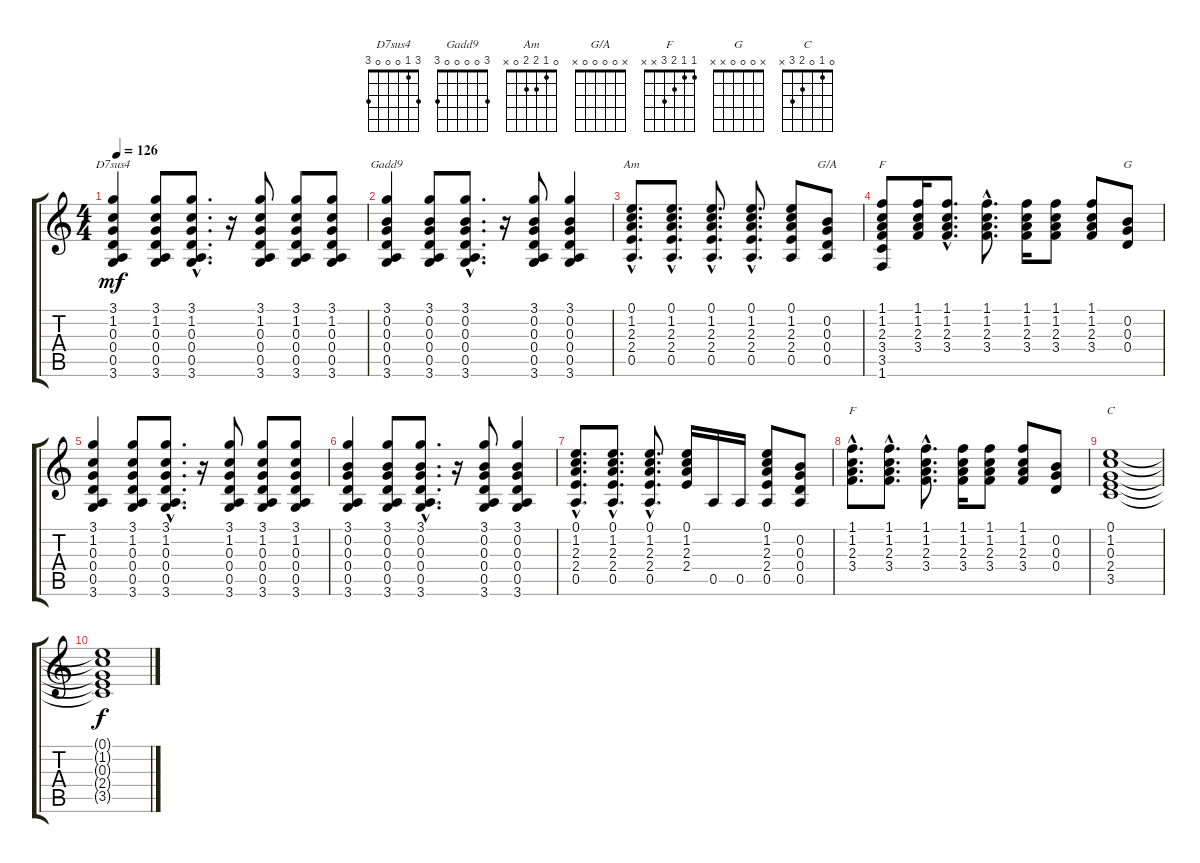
\track "" {instrument acousticguitarsteel}
\staff {score tabs}
\tuning (E4 B3 G3 D3 A2 E2) {hide}
\chord ("D7sus4" 3 1 0 0 0 3)
\chord ("Gadd9" 3 0 0 0 0 3)
\chord ("Am" 0 1 2 2 0 x)
\chord ("G/A" x 0 0 0 0 x)
\chord ("F" 1 1 2 3 3 1)
\chord ("G" x 0 0 0 x x)
\chord ("F" 1 1 2 3 x x)
\chord ("C" 0 1 0 2 3 x)
\ts (4 4)
\tempo 126
\clef g2
\ks c
(3.1 1.2 0.3 0.4 0.5 3.6).4{ch "D7sus4" dy mf} (3.1 1.2 0.3 0.4 0.5 3.6).8 (3.1{hac} 1.2{hac} 0.3{hac} 0.4{hac} 0.5{hac} 3.6{hac}).8{d} r.16 (3.1 1.2 0.3 0.4 0.5 3.6).8 (3.1 1.2 0.3 0.4 0.5 3.6).8 (3.1 1.2 0.3 0.4 0.5 3.6).8 |
(3.1 0.2 0.3 0.4 0.5 3.6).4{ch "Gadd9"} (3.1 0.2 0.3 0.4 0.5 3.6).8 (3.1{hac} 0.2{hac} 0.3{hac} 0.4{hac} 0.5{hac} 3.6{hac}).8{d} r.16 (3.1 0.2 0.3 0.4 0.5 3.6).8 (3.1 0.2 0.3 0.4 0.5 3.6).4 |
(0.1{hac} 1.2{hac} 2.3{hac} 2.4{hac} 0.5{hac}).8{d ch "Am"} (0.1{hac} 1.2{hac} 2.3{hac} 2.4{hac} 0.5{hac}).8{d} (0.1{hac} 1.2{hac} 2.3{hac} 2.4{hac} 0.5{hac}).8{d} (0.1{hac} 1.2{hac} 2.3{hac} 2.4{hac} 0.5{hac}).8{d} (0.1 1.2 2.3 2.4 0.5).8 (0.2 0.3 0.4 0.5).8{ch "G/A"} |
(1.1 1.2 2.3 3.4 3.5 1.6).8{ch "F"} (1.1 1.2 2.3 3.4).16 (1.1{hac} 1.2{hac} 2.3{hac} 3.4{hac}).8{d} (1.1{hac} 1.2{hac} 2.3{hac} 3.4{hac}).8{d} (1.1 1.2 2.3 3.4).16 (1.1 1.2 2.3 3.4).8 (1.1 1.2 2.3 3.4).8 (0.2 0.3 0.4).8{ch "G"} |
(3.1 1.2 0.3 0.4 0.5 3.6).4 (3.1 1.2 0.3 0.4 0.5 3.6).8 (3.1{hac} 1.2{hac} 0.3{hac} 0.4{hac} 0.5{hac} 3.6{hac}).8{d} r.16 (3.1 1.2 0.3 0.4 0.5 3.6).8 (3.1 1.2 0.3 0.4 0.5 3.6).8 (3.1 1.2 0.3 0.4 0.5 3.6).8 |
(3.1 0.2 0.3 0.4 0.5 3.6).4 (3.1 0.2 0.3 0.4 0.5 3.6).8 (3.1{hac} 0.2{hac} 0.3{hac} 0.4{hac} 0.5{hac} 3.6{hac}).8{d} r.16 (3.1 0.2 0.3 0.4 0.5 3.6).8 (3.1 0.2 0.3 0.4 0.5 3.6).4 |
(0.1{hac} 1.2{hac} 2.3{hac} 2.4{hac} 0.5{hac}).8{d} (0.1{hac} 1.2{hac} 2.3{hac} 2.4{hac} 0.5{hac}).8{d} (0.1{hac} 1.2{hac} 2.3{hac} 2.4{hac} 0.5{hac}).8{d} (0.1 1.2 2.3 2.4).16 0.5.16 0.5.16 (0.1 1.2 2.3 2.4 0.5).8 (0.2 0.3 0.4 0.5).8 |
(1.1{hac} 1.2{hac} 2.3{hac} 3.4{hac}).8{d ch "F"} (1.1{hac} 1.2{hac} 2.3{hac} 3.4{hac}).8{d} (1.1{hac} 1.2{hac} 2.3{hac} 3.4{hac}).8{d} (1.1 1.2 2.3 3.4).16 (1.1 1.2 2.3 3.4).8 (1.1 1.2 2.3 3.4).8 (0.2 0.3 0.4).8 |
(0.1 1.2 0.3 2.4 3.5).1{ch "C"} |
(0.1{t} 1.2{t} 0.3{t} 2.4{t} 3.5{t}).1{dy f}
